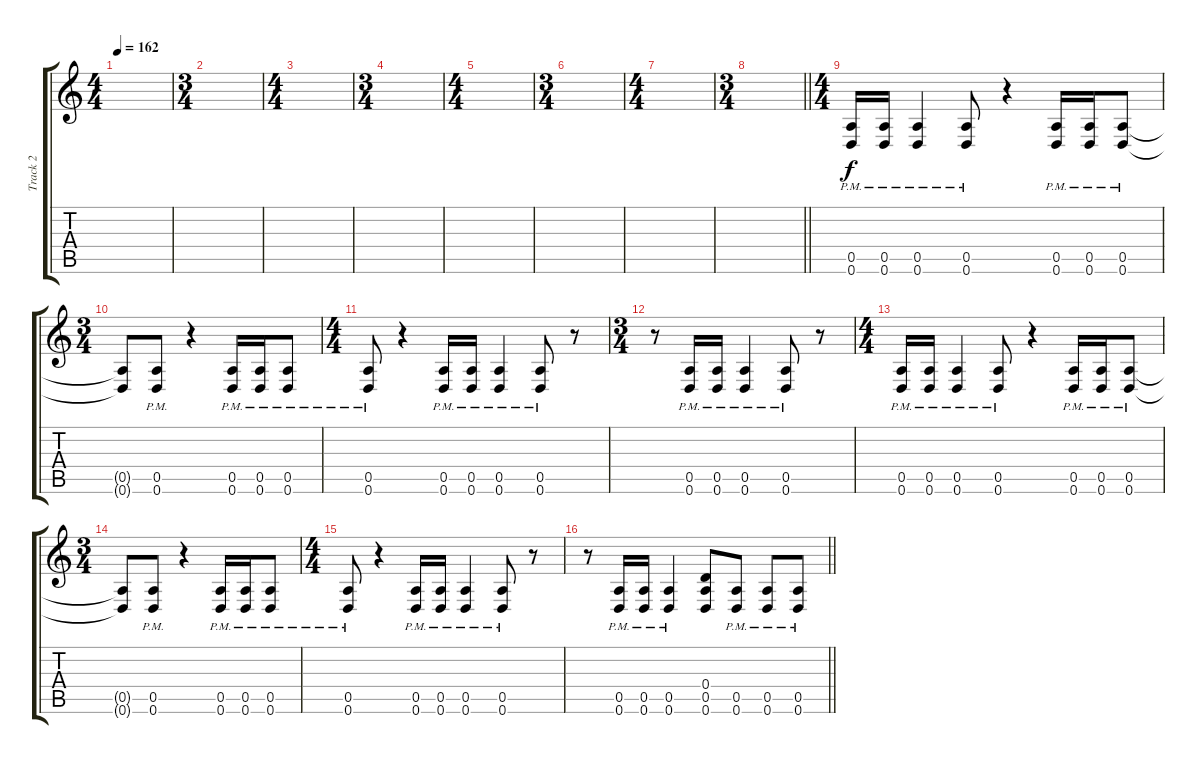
\track ("Track 2" "Track 2") {instrument distortionguitar}
\staff {score tabs}
\tuning (E4 B3 G3 D3 A2 D2) {hide}
\ts (4 4)
\section ("" "")
\tempo 162
\clef g2
\ks c
|
\ts (3 4)
|
\ts (4 4)
|
\ts (3 4)
|
\ts (4 4)
|
\ts (3 4)
|
\ts (4 4)
|
\ts (3 4)
\barLineRight lightlight
|
\ts (4 4)
\section ("" "")
(0.5{pm} 0.6{pm}).16 (0.5{pm} 0.6{pm}).16 (0.5{pm} 0.6{pm}).4 (0.5{pm} 0.6{pm}).8 r.4 (0.5{pm} 0.6{pm}).16 (0.5{pm} 0.6{pm}).16 (0.5{pm} 0.6{pm}).8 |
\ts (3 4)
(0.5{t} 0.6{t}).8 (0.5{pm} 0.6{pm}).8 r.4 (0.5{pm} 0.6{pm}).16 (0.5{pm} 0.6{pm}).16 (0.5{pm} 0.6{pm}).8 |
\ts (4 4)
(0.5{pm} 0.6{pm}).8 r.4 (0.5{pm} 0.6{pm}).16 (0.5{pm} 0.6{pm}).16 (0.5{pm} 0.6{pm}).4 (0.5{pm} 0.6{pm}).8 r.8 |
\ts (3 4)
r.8 (0.5{pm} 0.6{pm}).16 (0.5{pm} 0.6{pm}).16 (0.5{pm} 0.6{pm}).4 (0.5{pm} 0.6{pm}).8 r.8 |
\ts (4 4)
(0.5{pm} 0.6{pm}).16 (0.5{pm} 0.6{pm}).16 (0.5{pm} 0.6{pm}).4 (0.5{pm} 0.6{pm}).8 r.4 (0.5{pm} 0.6{pm}).16 (0.5{pm} 0.6{pm}).16 (0.5{pm} 0.6{pm}).8 |
\ts (3 4)
(0.5{t} 0.6{t}).8 (0.5{pm} 0.6{pm}).8 r.4 (0.5{pm} 0.6{pm}).16 (0.5{pm} 0.6{pm}).16 (0.5{pm} 0.6{pm}).8 |
\ts (4 4)
(0.5{pm} 0.6{pm}).8 r.4 (0.5{pm} 0.6{pm}).16 (0.5{pm} 0.6{pm}).16 (0.5{pm} 0.6{pm}).4 (0.5{pm} 0.6{pm}).8 r.8 |
\barLineRight lightlight
r.8 (0.5{pm} 0.6{pm}).16 (0.5{pm} 0.6{pm}).16 (0.5{pm} 0.6{pm}).4 (0.4 0.5 0.6).8 (0.5{pm} 0.6{pm}).8 (0.5{pm} 0.6{pm}).8 (0.5{pm} 0.6{pm}).8
